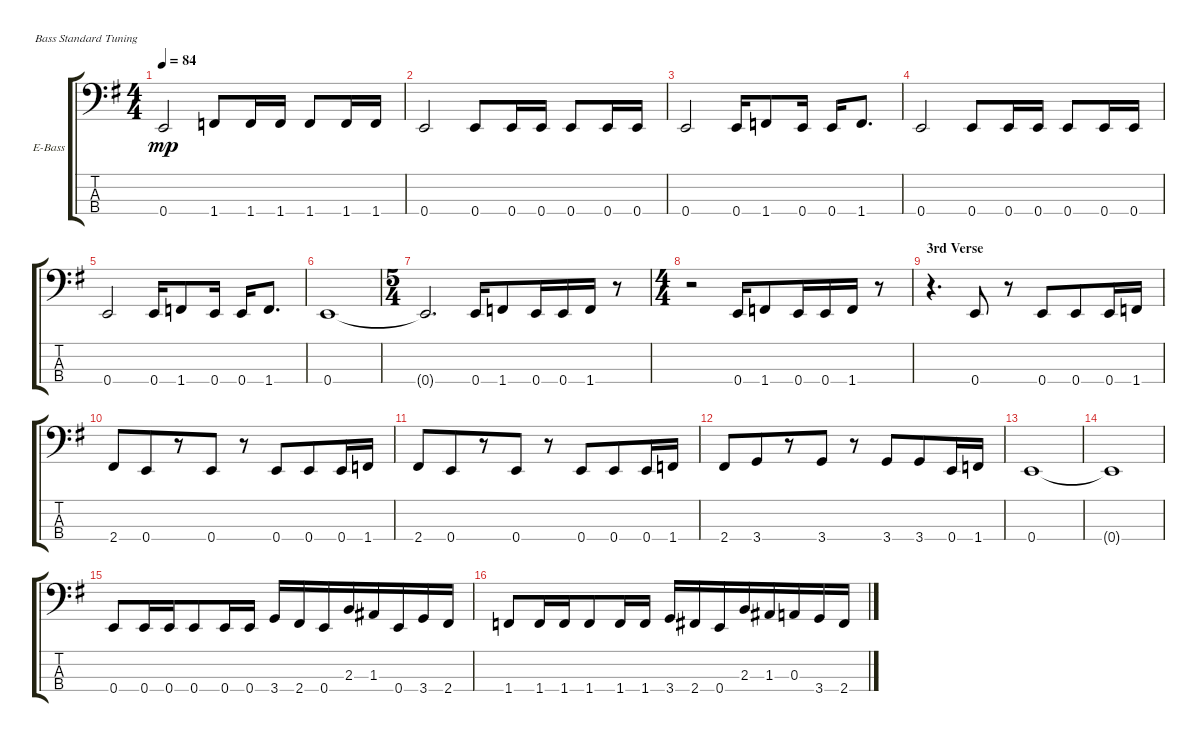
\bracketExtendMode groupsimilarinstruments
\firstSystemTrackNameOrientation horizontal
\otherSystemsTrackNameOrientation horizontal
\track ("Bass" "E-Bass") {instrument electricbasspick}
\staff {score tabs}
\tuning (G2 D2 A1 E1)
\ts (4 4)
\tempo 84
\clef f4
\scale
1.05549
\ks g
0.4.2{dy mp} 1.4.8 1.4.16 1.4.16 1.4.8 1.4.16 1.4.16 |
\scale
0.944515 0.4.2 0.4.8 0.4.16 0.4.16 0.4.8 0.4.16 0.4.16 |
\scale
1.05549 0.4.2 0.4.16 1.4.8 0.4.16 0.4.16 1.4.8{d} |
\scale
0.944515 0.4.2 0.4.8 0.4.16 0.4.16 0.4.8 0.4.16 0.4.16 |
\scale
1.05549 0.4.2 0.4.16 1.4.8 0.4.16 0.4.16 1.4.8{d} |
\scale
0.944515 0.4.1 |
\ts (5 4)
\beaming (8 4 6)
\scale
1.08575 0.4{t}.2{d} 0.4.16 1.4.8 0.4.16 0.4.16 1.4.16 r.8 |
\ts (4 4)
\beaming (8 4 6)
\scale
0.91425 r.2 0.4.16 1.4.8 0.4.16 0.4.16 1.4.16 r.8 |
\section ("" "3rd Verse")
\scale
1.05549 r.4{d} 0.4.8 r.8 0.4.8 0.4.8 0.4.16 1.4.16 |
\scale
0.944515 2.4.8 0.4.8 r.8 0.4.8 r.8 0.4.8 0.4.8 0.4.16 1.4.16 |
\scale
1.05549 2.4.8 0.4.8 r.8 0.4.8 r.8 0.4.8 0.4.8 0.4.16 1.4.16 |
\scale
0.944515 2.4.8 3.4.8 r.8 3.4.8 r.8 3.4.8 3.4.8 0.4.16 1.4.16 |
\scale
1.05549 0.4.1 |
\scale
0.944515 0.4{t}.1 |
\scale
1.05549 0.4.8 0.4.16 0.4.16 0.4.8 0.4.16 0.4.16 3.4.16 2.4.16 0.4.16 2.3.16 1.3.16 0.4.16 3.4.16 2.4.16 |
\scale
0.944515 1.4.8 1.4.16 1.4.16 1.4.8 1.4.16 1.4.16 3.4.16 2.4.16 0.4.16 2.3.16 1.3.16 0.3.16 3.4.16 2.4.16
